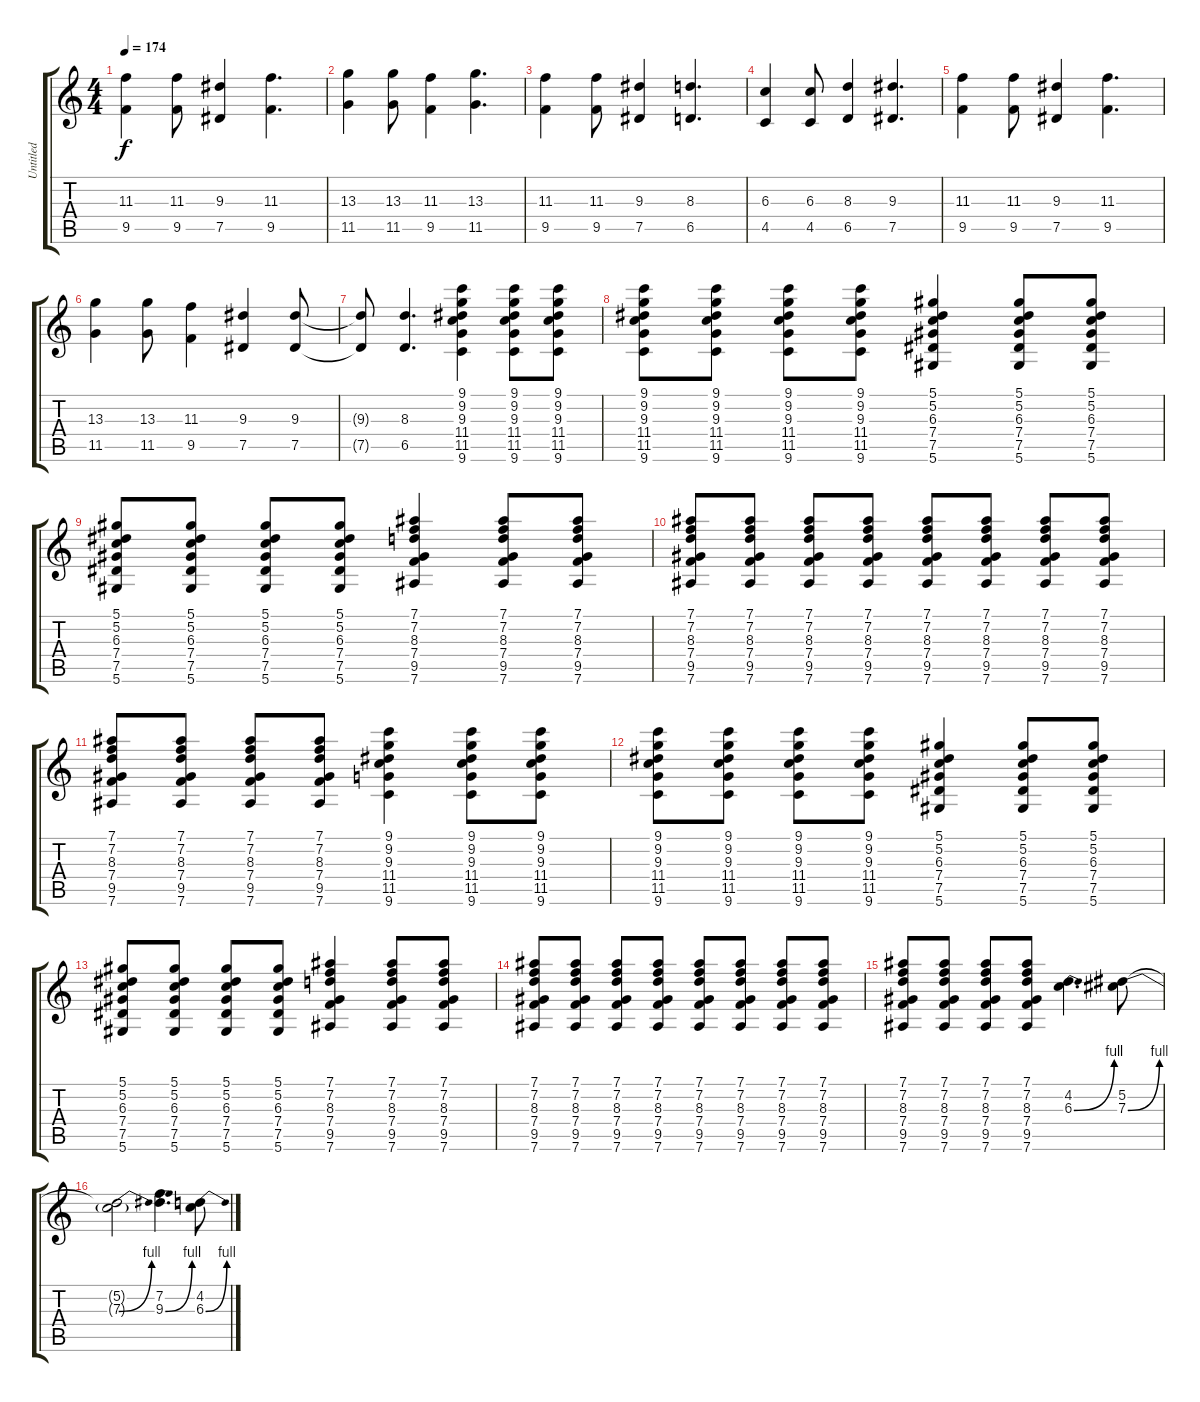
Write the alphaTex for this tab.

\track ("Untitled" "Untitled") {instrument overdrivenguitar}
\staff {score tabs}
\tuning (Eb4 Bb3 Gb3 Db3 Ab2 Eb2) {hide}
\ts (4 4)
\tempo 174
\clef g2
\ks c
(11.3 9.5).4{dy f} (11.3 9.5).8 (9.3 7.5).4 (11.3 9.5).4{d} |
(13.3 11.5).4 (13.3 11.5).8 (11.3 9.5).4 (13.3 11.5).4{d} |
(11.3 9.5).4 (11.3 9.5).8 (9.3 7.5).4 (8.3 6.5).4{d} |
(6.3 4.5).4 (6.3 4.5).8 (8.3 6.5).4 (9.3 7.5).4{d} |
(11.3 9.5).4 (11.3 9.5).8 (9.3 7.5).4 (11.3 9.5).4{d} |
(13.3 11.5).4 (13.3 11.5).8 (11.3 9.5).4 (9.3 7.5).4 (9.3 7.5).8 |
(9.3{t} 7.5{t}).8 (8.3 6.5).4{d} (9.1 9.2 9.3 11.4 11.5 9.6).4 (9.1 9.2 9.3 11.4 11.5 9.6).8 (9.1 9.2 9.3 11.4 11.5 9.6).8 |
(9.1 9.2 9.3 11.4 11.5 9.6).8 (9.1 9.2 9.3 11.4 11.5 9.6).8 (9.1 9.2 9.3 11.4 11.5 9.6).8 (9.1 9.2 9.3 11.4 11.5 9.6).8 (5.1 5.2 6.3 7.4 7.5 5.6).4 (5.1 5.2 6.3 7.4 7.5 5.6).8 (5.1 5.2 6.3 7.4 7.5 5.6).8 |
(5.1 5.2 6.3 7.4 7.5 5.6).8 (5.1 5.2 6.3 7.4 7.5 5.6).8 (5.1 5.2 6.3 7.4 7.5 5.6).8 (5.1 5.2 6.3 7.4 7.5 5.6).8 (7.1 7.2 8.3 7.4 9.5 7.6).4 (7.1 7.2 8.3 7.4 9.5 7.6).8 (7.1 7.2 8.3 7.4 9.5 7.6).8 |
(7.1 7.2 8.3 7.4 9.5 7.6).8 (7.1 7.2 8.3 7.4 9.5 7.6).8 (7.1 7.2 8.3 7.4 9.5 7.6).8 (7.1 7.2 8.3 7.4 9.5 7.6).8 (7.1 7.2 8.3 7.4 9.5 7.6).8 (7.1 7.2 8.3 7.4 9.5 7.6).8 (7.1 7.2 8.3 7.4 9.5 7.6).8 (7.1 7.2 8.3 7.4 9.5 7.6).8 |
(7.1 7.2 8.3 7.4 9.5 7.6).8 (7.1 7.2 8.3 7.4 9.5 7.6).8 (7.1 7.2 8.3 7.4 9.5 7.6).8 (7.1 7.2 8.3 7.4 9.5 7.6).8 (9.1 9.2 9.3 11.4 11.5 9.6).4 (9.1 9.2 9.3 11.4 11.5 9.6).8 (9.1 9.2 9.3 11.4 11.5 9.6).8 |
(9.1 9.2 9.3 11.4 11.5 9.6).8 (9.1 9.2 9.3 11.4 11.5 9.6).8 (9.1 9.2 9.3 11.4 11.5 9.6).8 (9.1 9.2 9.3 11.4 11.5 9.6).8 (5.1 5.2 6.3 7.4 7.5 5.6).4 (5.1 5.2 6.3 7.4 7.5 5.6).8 (5.1 5.2 6.3 7.4 7.5 5.6).8 |
(5.1 5.2 6.3 7.4 7.5 5.6).8 (5.1 5.2 6.3 7.4 7.5 5.6).8 (5.1 5.2 6.3 7.4 7.5 5.6).8 (5.1 5.2 6.3 7.4 7.5 5.6).8 (7.1 7.2 8.3 7.4 9.5 7.6).4 (7.1 7.2 8.3 7.4 9.5 7.6).8 (7.1 7.2 8.3 7.4 9.5 7.6).8 |
(7.1 7.2 8.3 7.4 9.5 7.6).8 (7.1 7.2 8.3 7.4 9.5 7.6).8 (7.1 7.2 8.3 7.4 9.5 7.6).8 (7.1 7.2 8.3 7.4 9.5 7.6).8 (7.1 7.2 8.3 7.4 9.5 7.6).8 (7.1 7.2 8.3 7.4 9.5 7.6).8 (7.1 7.2 8.3 7.4 9.5 7.6).8 (7.1 7.2 8.3 7.4 9.5 7.6).8 |
(7.1 7.2 8.3 7.4 9.5 7.6).8 (7.1 7.2 8.3 7.4 9.5 7.6).8 (7.1 7.2 8.3 7.4 9.5 7.6).8 (7.1 7.2 8.3 7.4 9.5 7.6).8 (4.2 6.3{be (bend 0 0 60 4)}).4{d} (5.2 7.3{be (bend 0 0 60 4)}).8 |
(5.2{t} 7.3{be (bend 0 0 60 4) t}).2 (7.2 9.3{be (bend 0 0 60 4)}).4{d} (4.2 6.3{be (bend 0 0 60 4)}).8
